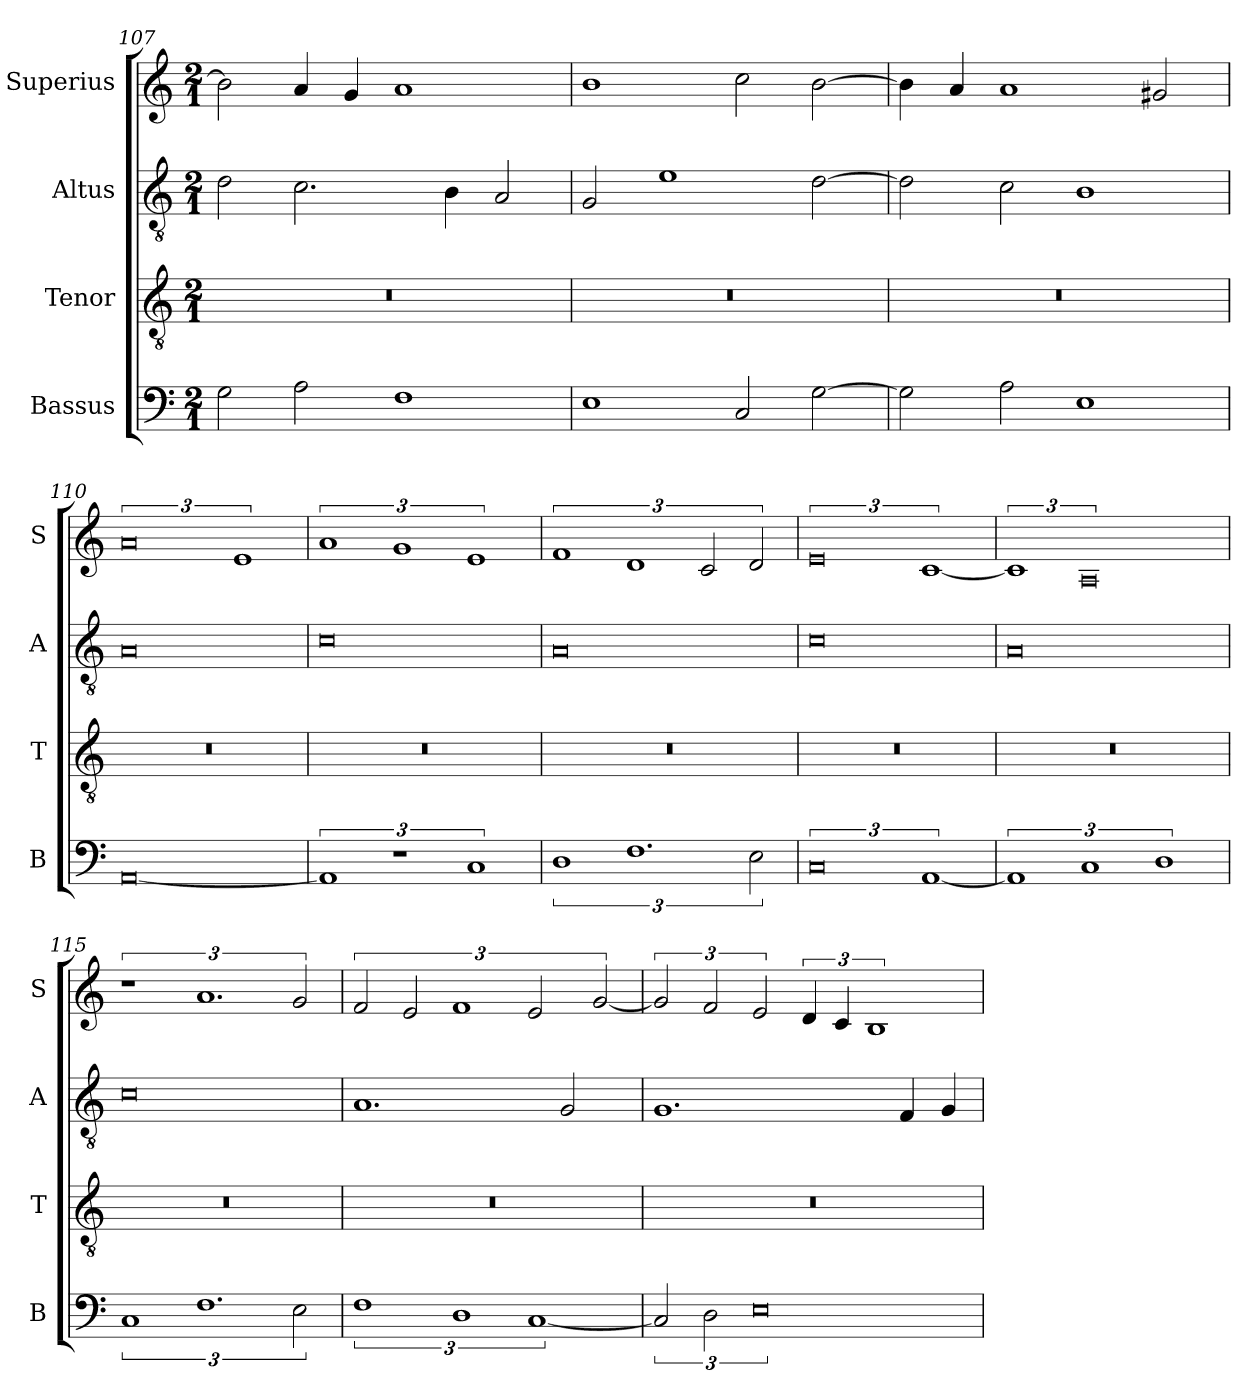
**kern	**kern	**kern	**kern
*part4	*part3	*part2	*part1
*staff4	*staff3	*staff2	*staff1
*I"Bassus	*I"Tenor	*I"Altus	*I"Superius
*I'B	*I'T	*I'A	*I'S
*clefF4	*clefGv2	*clefGv2	*clefG2
*k[]	*k[]	*k[]	*k[]
*M2/1	*M2/1	*M2/1	*M2/1
=107	=107	=107	=107
2G\	0r	2d\	2b\]
2A\	.	2.c\	4a/
.	.	.	4g/
1F	.	.	1a
.	.	4B\	.
.	.	2A/	.
=108	=108	=108	=108
1E	0r	2G/	1b
.	.	1e	.
2C/	.	.	2cc\
[2G\	.	[2d\	[2b\
=109	=109	=109	=109
2G\]	0r	2d\]	4b\]
.	.	.	4a/
2A\	.	2c\	1a
1E	.	1B	.
.	.	.	2g#X/
=110	=110	=110	=110
[0AA	0r	0A	3%4a
.	.	.	3%2e
=111	=111	=111	=111
3%2AA]	0r	0c	3%2a
3%2r	.	.	3%2g
3%2C	.	.	3%2e
=112	=112	=112	=112
3%2D	0r	0A	3%2f
3%2.F	.	.	3%2d
.	.	.	3c/
3E\	.	.	3d/
=113	=113	=113	=113
3%4C	0r	0c	3%4e
[3%2AA	.	.	[3%2c
=114	=114	=114	=114
3%2AA]	0r	0A	3%2c]
3%2C	.	.	3%4A
3%2D	.	.	.
=115	=115	=115	=115
3%2C	0r	0c	3%2r
3%2.F	.	.	3%2.a
3E\	.	.	3g/
=116	=116	=116	=116
3%2F	0r	1.A	3f/
.	.	.	3e/
3%2D	.	.	3%2f
[3%2C	.	.	3e/
.	.	2G/	.
.	.	.	[3g/
=117	=117	=117	=117
3C/]	0r	1.G	3g/]
3D\	.	.	3f/
3%4E	.	.	3e/
.	.	.	6d/
.	.	.	6c/
.	.	.	3%2B
.	.	4F/	.
.	.	4G/	.
=	=	=	=
*-	*-	*-	*-
